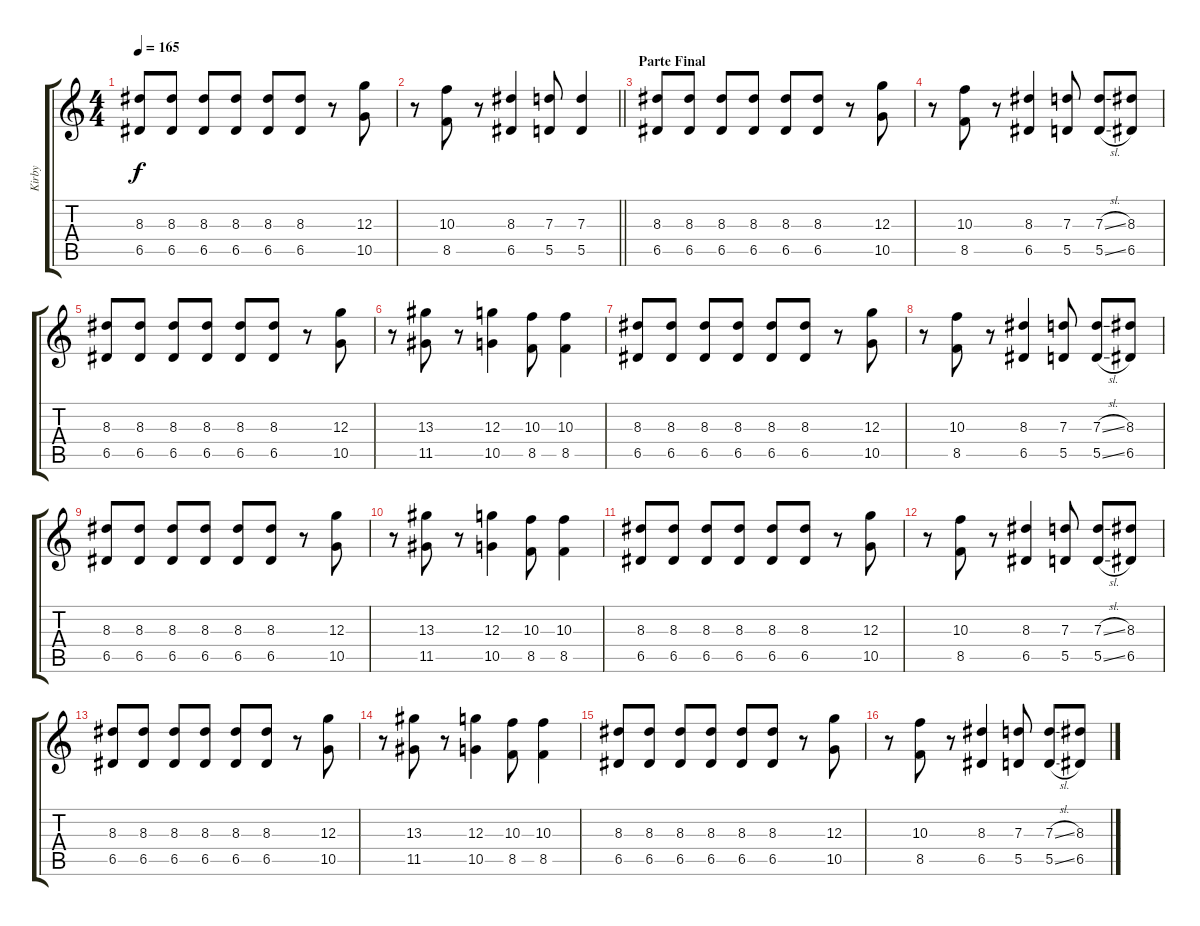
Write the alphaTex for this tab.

\track ("Kirby" "Kirby") {instrument overdrivenguitar}
\staff {score tabs}
\tuning (E4 B3 G3 D3 A2 E2) {hide}
\ts (4 4)
\tempo 165
\clef g2
\ks c
(8.3 6.5).8{dy f} (8.3 6.5).8 (8.3 6.5).8 (8.3 6.5).8 (8.3 6.5).8 (8.3 6.5).8 r.8 (12.3 10.5).8 |
\barLineRight lightlight
r.8 (10.3 8.5).8 r.8 (8.3 6.5).4 (7.3 5.5).8 (7.3 5.5).4 |
\section ("" "Parte Final")
(8.3 6.5).8 (8.3 6.5).8 (8.3 6.5).8 (8.3 6.5).8 (8.3 6.5).8 (8.3 6.5).8 r.8 (12.3 10.5).8 |
r.8 (10.3 8.5).8 r.8 (8.3 6.5).4 (7.3 5.5).8 (7.3{sl} 5.5{sl}).8 (8.3 6.5).8 |
(8.3 6.5).8 (8.3 6.5).8 (8.3 6.5).8 (8.3 6.5).8 (8.3 6.5).8 (8.3 6.5).8 r.8 (12.3 10.5).8 |
r.8 (13.3 11.5).8 r.8 (12.3 10.5).4 (10.3 8.5).8 (10.3 8.5).4 |
(8.3 6.5).8 (8.3 6.5).8 (8.3 6.5).8 (8.3 6.5).8 (8.3 6.5).8 (8.3 6.5).8 r.8 (12.3 10.5).8 |
r.8 (10.3 8.5).8 r.8 (8.3 6.5).4 (7.3 5.5).8 (7.3{sl} 5.5{sl}).8 (8.3 6.5).8 |
(8.3 6.5).8 (8.3 6.5).8 (8.3 6.5).8 (8.3 6.5).8 (8.3 6.5).8 (8.3 6.5).8 r.8 (12.3 10.5).8 |
r.8 (13.3 11.5).8 r.8 (12.3 10.5).4 (10.3 8.5).8 (10.3 8.5).4 |
(8.3 6.5).8 (8.3 6.5).8 (8.3 6.5).8 (8.3 6.5).8 (8.3 6.5).8 (8.3 6.5).8 r.8 (12.3 10.5).8 |
r.8 (10.3 8.5).8 r.8 (8.3 6.5).4 (7.3 5.5).8 (7.3{sl} 5.5{sl}).8 (8.3 6.5).8 |
(8.3 6.5).8 (8.3 6.5).8 (8.3 6.5).8 (8.3 6.5).8 (8.3 6.5).8 (8.3 6.5).8 r.8 (12.3 10.5).8 |
r.8 (13.3 11.5).8 r.8 (12.3 10.5).4 (10.3 8.5).8 (10.3 8.5).4 |
(8.3 6.5).8 (8.3 6.5).8 (8.3 6.5).8 (8.3 6.5).8 (8.3 6.5).8 (8.3 6.5).8 r.8 (12.3 10.5).8 |
r.8 (10.3 8.5).8 r.8 (8.3 6.5).4 (7.3 5.5).8 (7.3{sl} 5.5{sl}).8 (8.3 6.5).8
